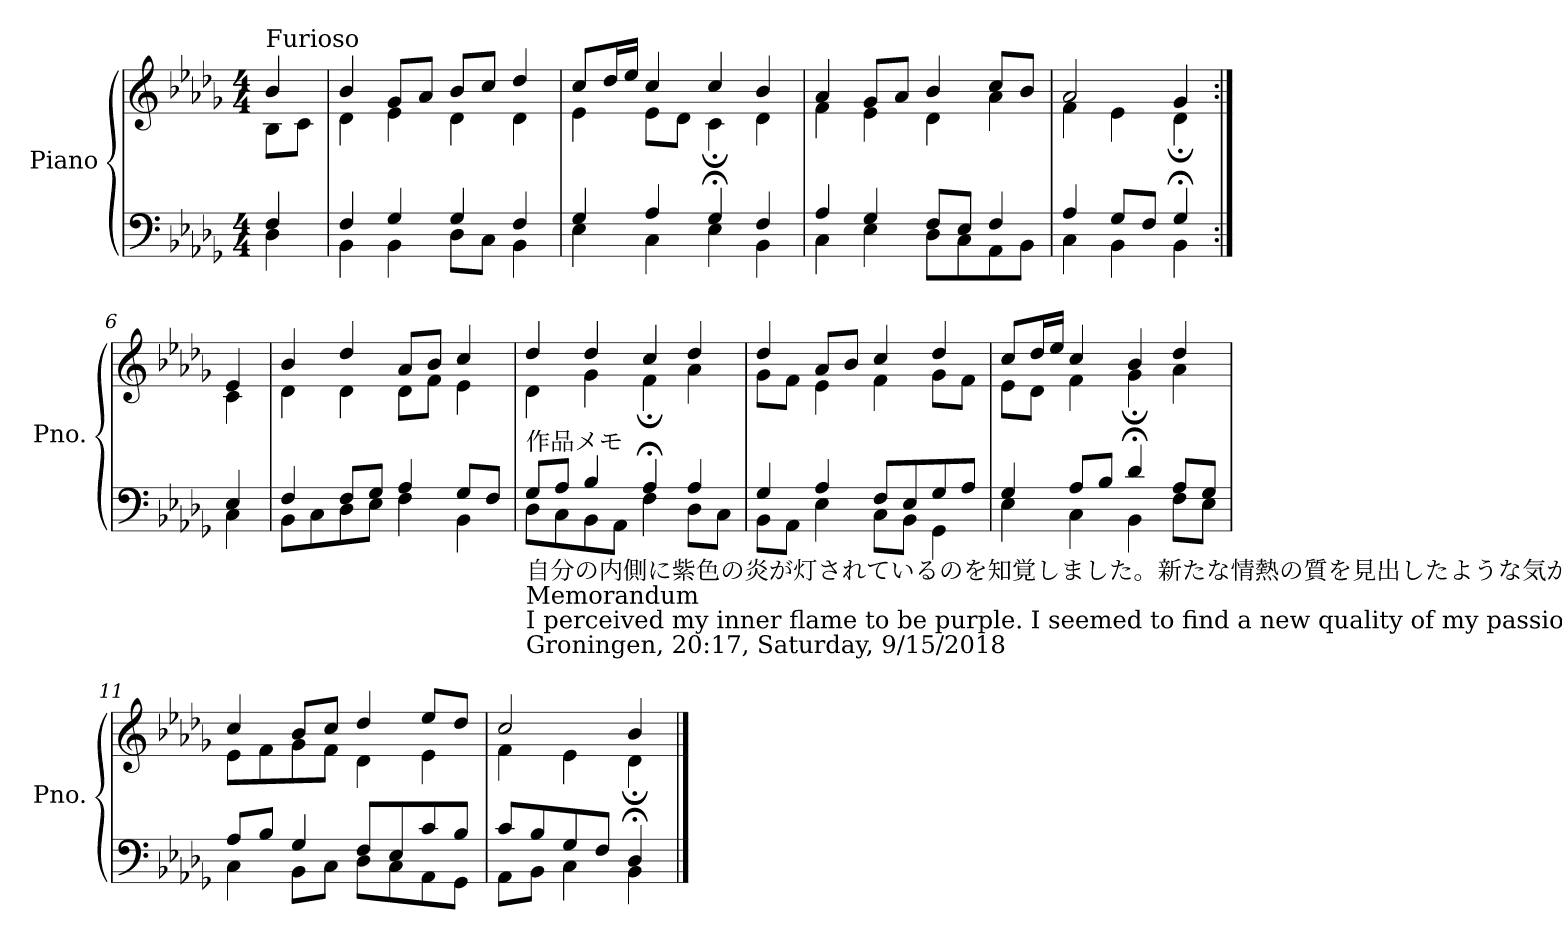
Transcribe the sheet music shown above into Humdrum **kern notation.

**kern	**kern
*part1	*part1
*staff2	*staff1
*I"Piano	*
*I'Pno.	*
*clefF4	*clefG2
*k[b-e-a-d-g-]	*k[b-e-a-d-g-]
*M4/4	*M4/4
*MM100	*MM100
=1	=1
*^	*^
!	!	!LO:TX:a:t=Furioso	!
4D-\	4F/	8B-\L	4b-/
.	.	8c\J	.
=2	=2	=2	=2
4BB-\	4F/	4d-\	4b-/
4BB-\	4G-/	4e-\	8g-/L
.	.	.	8a-/J
8D-\L	4G-/	4d-\	8b-/L
8C\J	.	.	8cc/J
4BB-\	4F/	4d-\	4dd-/
=3	=3	=3	=3
4E-\	4G-/	4e-\	8cc/L
.	.	.	16dd-/L
.	.	.	16ee-/JJ
4C\	4A-/	8e-\L	4cc/
.	.	8d-\J	.
4E-;\	4G-/	4c\	4cc;</
4BB-\	4F/	4d-\	4b-/
=4	=4	=4	=4
4C\	4A-/	4f\	4a-/
4E-\	4G-/	4e-\	8g-/L
.	.	.	8a-/J
8D-\L	8F/L	4d-\	4b-/
8C\	8E-/J	.	.
8AA-\	4F/	4a-\	8cc/L
8BB-\J	.	.	8b-/J
=5	=5	=5	=5
4C\	4A-/	4f\	2a-/
4BB-\	8G-/L	4e-\	.
.	8F/J	.	.
4BB-;\	4G-/	4d-\	4g-;</
=6:|!	=6:|!	=6:|!	=6:|!
4C\	4E-/	4c\	4e-/
=7	=7	=7	=7
8BB-\L	4F/	4d-\	4b-/
8C\	.	.	.
8D-\	8F/L	4d-\	4dd-/
8E-\J	8G-/J	.	.
4F\	4A-/	8d-\L	8a-/L
.	.	8f\J	8b-/J
4BB-\	8G-/L	4e-\	4cc/
.	8F/J	.	.
!!LO:LB:g=z	!!
=8	=8	=8	=8
!LO:TX:a:t=作品メモ	!	!	!
!LO:TX:b:t=自分の内側に紫色の炎が灯されているのを知覚しました。新たな情熱の質を見出したような気がします。	!	!	!
!LO:TX:b:t=Memorandum	!	!	!
!LO:TX:b:t=I perceived my inner flame to be purple. I seemed to find a new quality of my passion.	!	!	!
!LO:TX:b:t=Groningen, 20&colon;17, Saturday, 9/15/2018	!	!	!
8D-\L	8G-/L	4d-\	4dd-/
8C\	8A-/J	.	.
8BB-\	4B-/	4g-\	4dd-/
8AA-\J	.	.	.
4F;\	4A-/	4f\	4cc;</
8D-\L	4A-/	4a-\	4dd-/
8C\J	.	.	.
=9	=9	=9	=9
8BB-\L	4G-/	8g-\L	4dd-/
8AA-\J	.	8f\J	.
4E-\	4A-/	4e-\	8a-/L
.	.	.	8b-/J
8C\L	8F/L	4f\	4cc/
8BB-\J	8E-/	.	.
4GG-\	8G-/	8g-\L	4dd-/
.	8A-/J	8f\J	.
=10	=10	=10	=10
4E-\	4G-/	8e-\L	8cc/L
.	.	8d-\J	16dd-/L
.	.	.	16ee-/JJ
4C\	8A-/L	4f\	4cc/
.	8B-/J	.	.
4BB-;\	4d-/	4g-\	4b-;</
8F\L	8A-/L	4a-\	4dd-/
8E-\J	8G-/J	.	.
=11	=11	=11	=11
4C\	8A-/L	8e-\L	4cc/
.	8B-/J	8f\	.
8BB-\L	4G-/	8g-\	8b-/L
8C\J	.	8f\J	8cc/J
8D-\L	8F/L	4d-\	4dd-/
8C\	8E-/	.	.
8AA-\	8c/	4e-\	8ee-/L
8GG-\J	8B-/J	.	8dd-/J
=12	=12	=12	=12
8AA-\L	8c/L	4f\	2cc/
8BB-\J	8B-/	.	.
4C\	8G-/	4e-\	.
.	8F/J	.	.
4BB-;\	4D-/	4d-\	4b-;</
*v	*v	*	*
*	*v	*v
==	==
*-	*-
